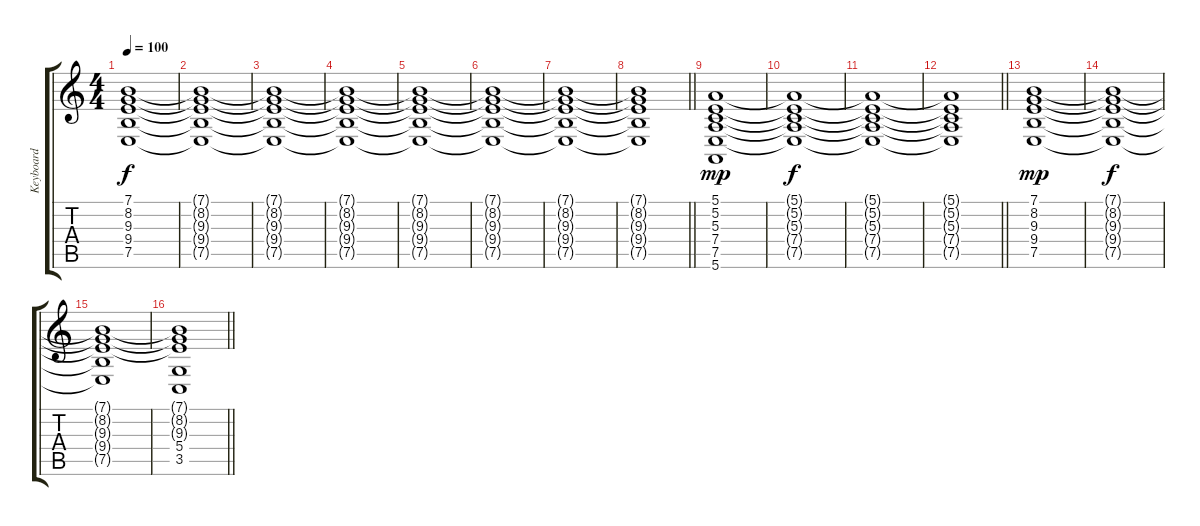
\track ("Keyboard" "Keyboard") {instrument synthstrings2}
\staff {score tabs}
\tuning (E4 B3 G3 D3 A2 E2) {hide}
\ts (4 4)
\section ("" "")
\tempo 100
\clef g2
\ks c
(7.1{t} 8.2{t} 9.3{t} 9.4{t} 7.5{t}).1{dy f} |
(7.1{t} 8.2{t} 9.3{t} 9.4{t} 7.5{t}).1 |
(7.1{t} 8.2{t} 9.3{t} 9.4{t} 7.5{t}).1 |
(7.1{t} 8.2{t} 9.3{t} 9.4{t} 7.5{t}).1 |
(7.1{t} 8.2{t} 9.3{t} 9.4{t} 7.5{t}).1 |
(7.1{t} 8.2{t} 9.3{t} 9.4{t} 7.5{t}).1 |
(7.1{t} 8.2{t} 9.3{t} 9.4{t} 7.5{t}).1 |
\barLineRight lightlight
(7.1{t} 8.2{t} 9.3{t} 9.4{t} 7.5{t}).1 |
\section ("" "")
(5.1 5.2 5.3 7.4 7.5 5.6).1{dy mp} |
(5.1{t} 5.2{t} 5.3{t} 7.4{t} 7.5{t}).1{dy f} |
(5.1{t} 5.2{t} 5.3{t} 7.4{t} 7.5{t}).1 |
\barLineRight lightlight
(5.1{t} 5.2{t} 5.3{t} 7.4{t} 7.5{t}).1 |
\section ("" "")
(7.1 8.2 9.3 9.4 7.5).1{dy mp} |
(7.1{t} 8.2{t} 9.3{t} 9.4{t} 7.5{t}).1{dy f} |
(7.1{t} 8.2{t} 9.3{t} 9.4{t} 7.5{t}).1 |
\barLineRight lightlight
(7.1{t} 8.2{t} 9.3{t} 5.4 3.5).1{volume 13}
